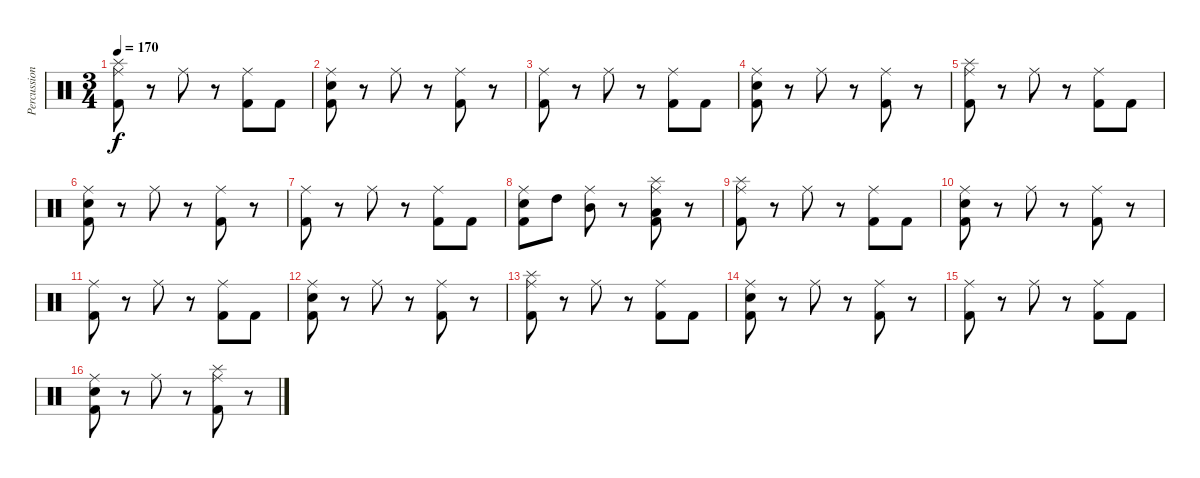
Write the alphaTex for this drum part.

\track ("Percussion" "Percussion") {instrument percussion}
\staff {score}
\articulation defaults
\ts (3 4)
\tempo 170
\clef neutral
\ks c
("Splash (hit)" "Ride (middle)" "Kick (hit) 2").8{dy f} r.8 "Ride (middle)".8 r.8 ("Ride (middle)" "Kick (hit) 2").8 "Kick (hit) 2".8 |
("Ride (middle)" "Snare (hit) 2" "Kick (hit) 2").8 r.8 "Ride (middle)".8 r.8 ("Ride (middle)" "Kick (hit) 2").8 r.8 |
("Ride (middle)" "Kick (hit) 2").8 r.8 "Ride (middle)".8 r.8 ("Ride (middle)" "Kick (hit) 2").8 "Kick (hit) 2".8 |
("Ride (middle)" "Snare (hit) 2" "Kick (hit) 2").8 r.8 "Ride (middle)".8 r.8 ("Ride (middle)" "Kick (hit) 2").8 r.8 |
("Splash (hit)" "Ride (middle)" "Kick (hit) 2").8 r.8 "Ride (middle)".8 r.8 ("Ride (middle)" "Kick (hit) 2").8 "Kick (hit) 2".8 |
("Ride (middle)" "Snare (hit) 2" "Kick (hit) 2").8 r.8 "Ride (middle)".8 r.8 ("Ride (middle)" "Kick (hit) 2").8 r.8 |
("Ride (middle)" "Kick (hit) 2").8 r.8 "Ride (middle)".8 r.8 ("Ride (middle)" "Kick (hit) 2").8 "Kick (hit) 2".8 |
("Ride (middle)" "Snare (hit) 2" "Kick (hit) 2").8 "High Tom (hit)".8 ("Ride (middle)" "Mid Tom (hit)").8 r.8 ("Splash (hit)" "Ride (middle)" "Low Tom (hit)" "Kick (hit) 2").8 r.8 |
("Splash (hit)" "Ride (middle)" "Kick (hit) 2").8 r.8 "Ride (middle)".8 r.8 ("Ride (middle)" "Kick (hit) 2").8 "Kick (hit) 2".8 |
("Ride (middle)" "Snare (hit) 2" "Kick (hit) 2").8 r.8 "Ride (middle)".8 r.8 ("Ride (middle)" "Kick (hit) 2").8 r.8 |
("Ride (middle)" "Kick (hit) 2").8 r.8 "Ride (middle)".8 r.8 ("Ride (middle)" "Kick (hit) 2").8 "Kick (hit) 2".8 |
("Ride (middle)" "Snare (hit) 2" "Kick (hit) 2").8 r.8 "Ride (middle)".8 r.8 ("Ride (middle)" "Kick (hit) 2").8 r.8 |
("Splash (hit)" "Ride (middle)" "Kick (hit) 2").8 r.8 "Ride (middle)".8 r.8 ("Ride (middle)" "Kick (hit) 2").8 "Kick (hit) 2".8 |
("Ride (middle)" "Snare (hit) 2" "Kick (hit) 2").8 r.8 "Ride (middle)".8 r.8 ("Ride (middle)" "Kick (hit) 2").8 r.8 |
("Ride (middle)" "Kick (hit) 2").8 r.8 "Ride (middle)".8 r.8 ("Ride (middle)" "Kick (hit) 2").8 "Kick (hit) 2".8 |
("Ride (middle)" "Snare (hit) 2" "Kick (hit) 2").8 r.8 "Ride (middle)".8 r.8 ("Splash (hit)" "Ride (middle)" "Kick (hit) 2").8 r.8
